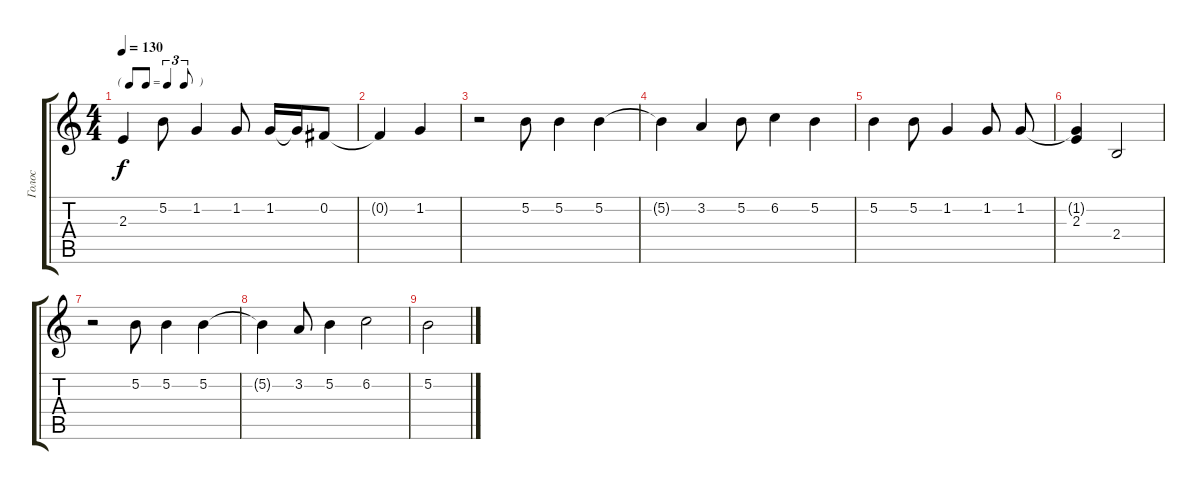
\track ("Голос" "Голос") {instrument piccolo}
\staff {score tabs}
\tuning (B4 Gb4 D4 A3 E3 A2) {hide}
\ts (4 4)
\tf triplet8th
\tempo 130
\clef g2
\ks c
2.3.4{dy f} 5.2.8 1.2.4 1.2.8 1.2.16 1.2{t}.16 0.2.8 |
0.2{t}.4 1.2.4 |
r.2 5.2.8 5.2.4 5.2.4 |
5.2{t}.4 3.2.4 5.2.8 6.2.4 5.2.4 |
5.2.4 5.2.8 1.2.4 1.2.8 1.2.8 |
(1.2{t} 2.3).4 2.4.2 |
r.2 5.2.8 5.2.4 5.2.4 |
5.2{t}.4 3.2.8 5.2.4 6.2.2 |
5.2.2
